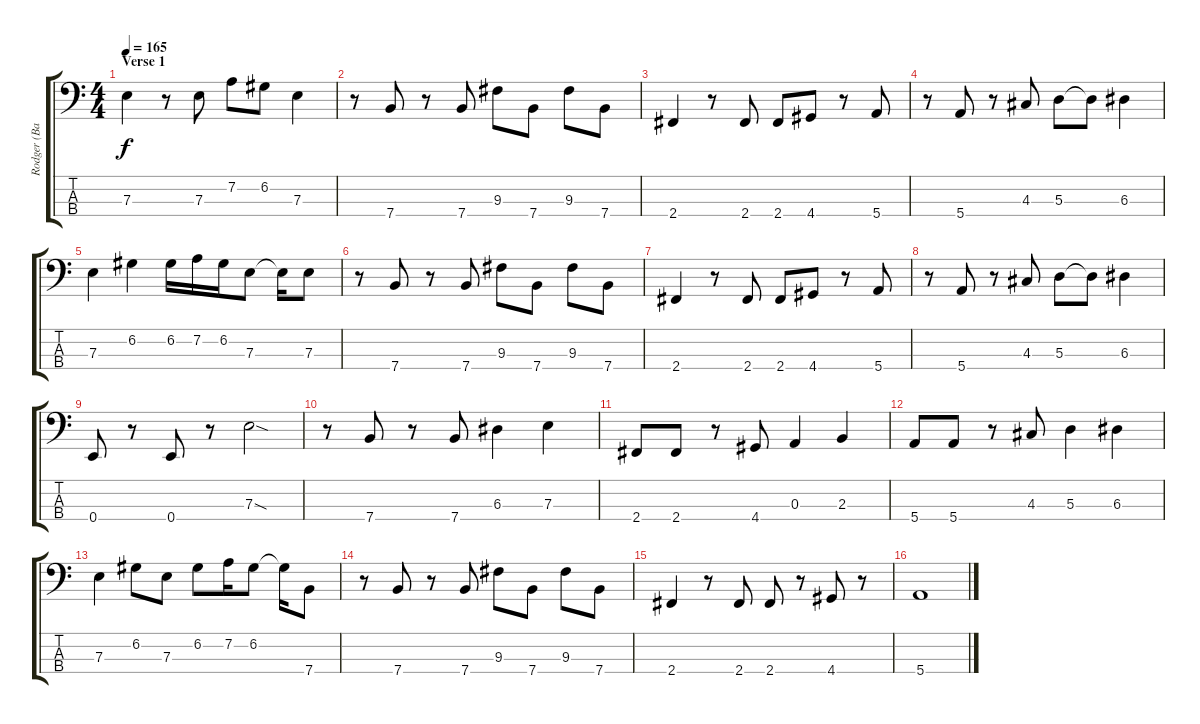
\track ("Rodger (Bass)" "Rodger (Ba") {instrument electricbasspick}
\staff {score tabs}
\tuning (G2 D2 A1 E1) {hide}
\ts (4 4)
\section ("" "Verse 1")
\tempo 165
\clef f4
\ks c
7.3.4{dy f} r.8 7.3.8 7.2.8 6.2.8 7.3.4 |
r.8 7.4.8 r.8 7.4.8 9.3.8 7.4.8 9.3.8 7.4.8 |
2.4.4 r.8 2.4.8 2.4.8 4.4.8 r.8 5.4.8 |
r.8 5.4.8 r.8 4.3.8 5.3.8 5.3{t}.8 6.3.4 |
7.3.4 6.2.4 6.2.16 7.2.16 6.2.16 7.3.8 7.3{t}.16 7.3.8 |
r.8 7.4.8 r.8 7.4.8 9.3.8 7.4.8 9.3.8 7.4.8 |
2.4.4 r.8 2.4.8 2.4.8 4.4.8 r.8 5.4.8 |
r.8 5.4.8 r.8 4.3.8 5.3.8 5.3{t}.8 6.3.4 |
0.4.8 r.8 0.4.8 r.8 7.3{sod}.2 |
r.8 7.4.8 r.8 7.4.8 6.3.4 7.3.4 |
2.4.8 2.4.8 r.8 4.4.8 0.3.4 2.3.4 |
5.4.8 5.4.8 r.8 4.3.8 5.3.4 6.3.4 |
7.3.4 6.2.8 7.3.8 6.2.8 7.2.16 6.2.8 6.2{t}.16 7.4.8 |
r.8 7.4.8 r.8 7.4.8 9.3.8 7.4.8 9.3.8 7.4.8 |
2.4.4 r.8 2.4.8 2.4.8 r.8 4.4.8 r.8 |
5.4.1{volume 14}
